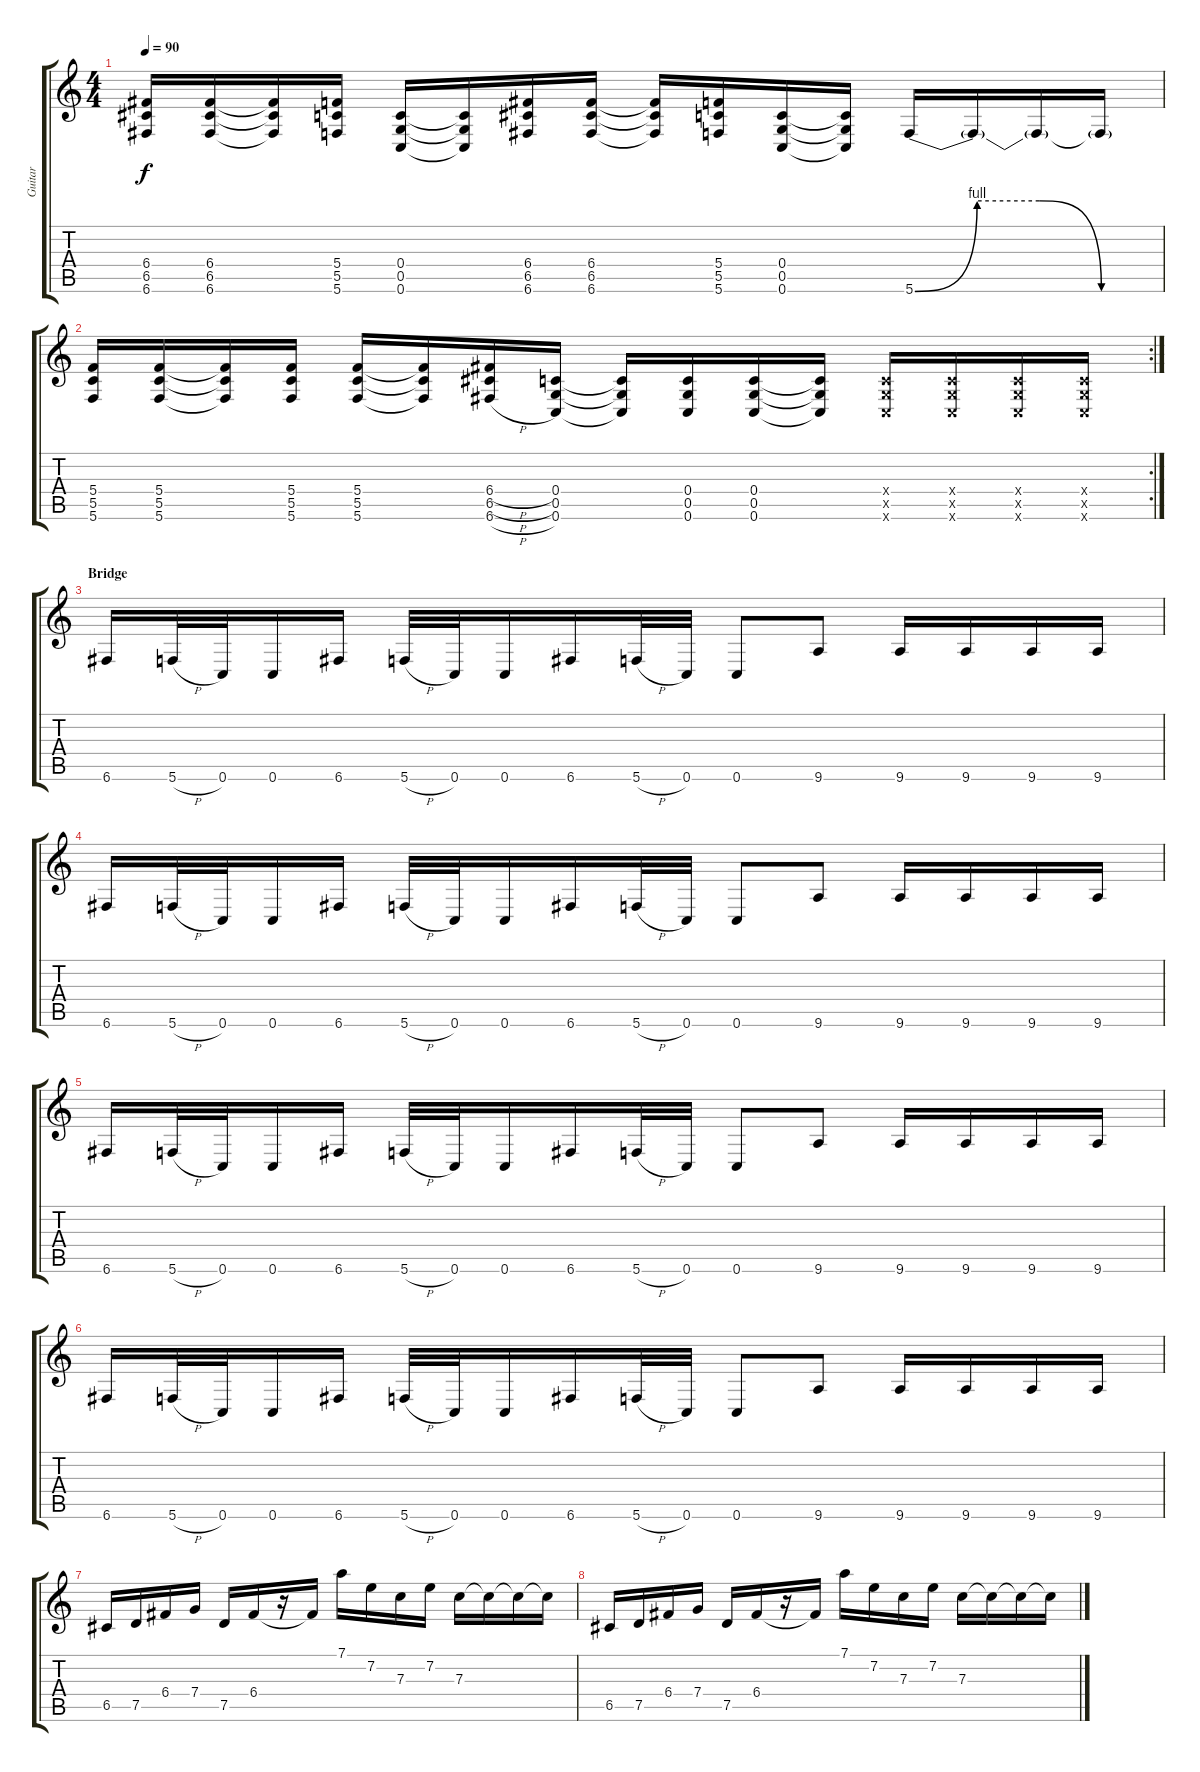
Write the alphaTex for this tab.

\track ("Guitar" "Guitar") {instrument distortionguitar}
\staff {score tabs}
\tuning (D4 A3 F3 C3 G2 C2) {hide}
\ts (4 4)
\tempo 90
\clef g2
\ks c
(6.4 6.5 6.6).16{dy f} (6.4 6.5 6.6).16 (6.4{t} 6.5{t} 6.6{t}).16 (5.4 5.5 5.6).16 (0.4 0.5 0.6).16 (0.4{t} 0.5{t} 0.6{t}).16 (6.4 6.5 6.6).16 (6.4 6.5 6.6).16 (6.4{t} 6.5{t} 6.6{t}).16 (5.4 5.5 5.6).16 (0.4 0.5 0.6).16 (0.4{t} 0.5{t} 0.6{t}).16 5.6{be (custom 0 0 15 4 30 4 45 0 60 0)}.16 5.6{t}.16 5.6{t}.16 5.6{t}.16 |
\rc 2
(5.4 5.5 5.6).16 (5.4 5.5 5.6).16 (5.4{t} 5.5{t} 5.6{t}).16 (5.4 5.5 5.6).16 (5.4 5.5 5.6).16 (5.4{t} 5.5{t} 5.6{t}).16 (6.4{h} 6.5{h} 6.6{h}).16 (0.4 0.5 0.6).16 (0.4{t} 0.5{t} 0.6{t}).16 (0.4 0.5 0.6).16 (0.4 0.5 0.6).16 (0.4{t} 0.5{t} 0.6{t}).16 (0.4{x} 0.5{x} 0.6{x}).16 (0.4{x} 0.5{x} 0.6{x}).16 (0.4{x} 0.5{x} 0.6{x}).16 (0.4{x} 0.5{x} 0.6{x}).16 |
\section ("" "Bridge")
6.6.16 5.6{h}.32 0.6.32 0.6.16 6.6.16 5.6{h}.32 0.6.32 0.6.16 6.6.16 5.6{h}.32 0.6.32 0.6.8 9.6.8 9.6.16 9.6.16 9.6.16 9.6.16 |
6.6.16 5.6{h}.32 0.6.32 0.6.16 6.6.16 5.6{h}.32 0.6.32 0.6.16 6.6.16 5.6{h}.32 0.6.32 0.6.8 9.6.8 9.6.16 9.6.16 9.6.16 9.6.16 |
6.6.16 5.6{h}.32 0.6.32 0.6.16 6.6.16 5.6{h}.32 0.6.32 0.6.16 6.6.16 5.6{h}.32 0.6.32 0.6.8 9.6.8 9.6.16 9.6.16 9.6.16 9.6.16 |
6.6.16 5.6{h}.32 0.6.32 0.6.16 6.6.16 5.6{h}.32 0.6.32 0.6.16 6.6.16 5.6{h}.32 0.6.32 0.6.8 9.6.8 9.6.16 9.6.16 9.6.16 9.6.16 |
6.5.16{instrument guitarfretnoise} 7.5.16 6.4.16 7.4.16 7.5.16 6.4.16 r.16 6.4{t}.16 7.1.16 7.2.16 7.3.16 7.2.16 7.3.16 7.3{t}.16 7.3{t}.16 7.3{t}.16 |
6.5.16{instrument guitarfretnoise} 7.5.16 6.4.16 7.4.16 7.5.16 6.4.16 r.16 6.4{t}.16 7.1.16 7.2.16 7.3.16 7.2.16 7.3.16 7.3{t}.16 7.3{t}.16 7.3{t}.16
